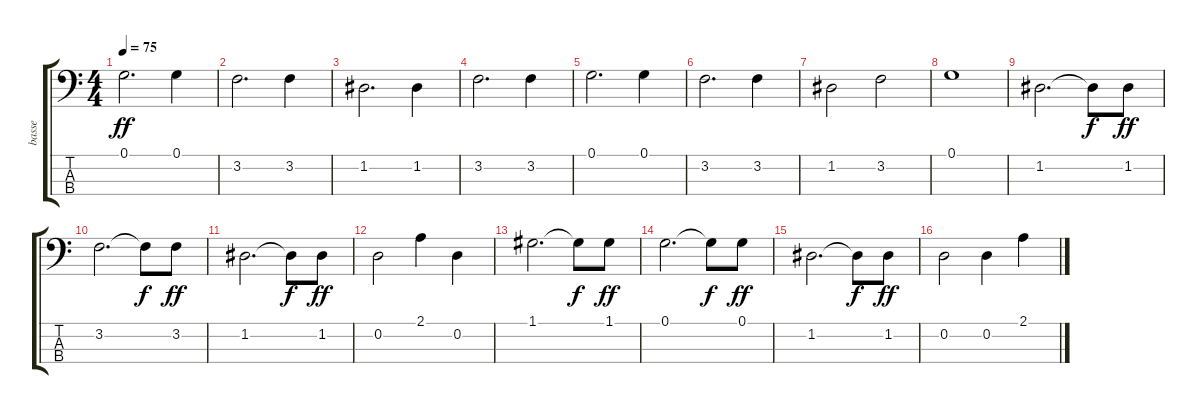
\track ("basse" "basse") {instrument electricbassfinger}
\staff {score tabs}
\tuning (G2 D2 A1 E1) {hide}
\ts (4 4)
\tempo 75
\clef f4
\ks c
0.1.2{d dy ff} 0.1.4 |
3.2.2{d} 3.2.4 |
1.2.2{d} 1.2.4 |
3.2.2{d} 3.2.4 |
0.1.2{d} 0.1.4 |
3.2.2{d} 3.2.4 |
1.2.2 3.2.2 |
0.1.1 |
1.2.2{d} 1.2{t}.8{dy f} 1.2.8{dy ff} |
3.2.2{d} 3.2{t}.8{dy f} 3.2.8{dy ff} |
1.2.2{d} 1.2{t}.8{dy f} 1.2.8{dy ff} |
0.2.2 2.1.4 0.2.4 |
1.1.2{d} 1.1{t}.8{dy f} 1.1.8{dy ff} |
0.1.2{d} 0.1{t}.8{dy f} 0.1.8{dy ff} |
1.2.2{d} 1.2{t}.8{dy f} 1.2.8{dy ff} |
0.2.2 0.2.4 2.1.4
